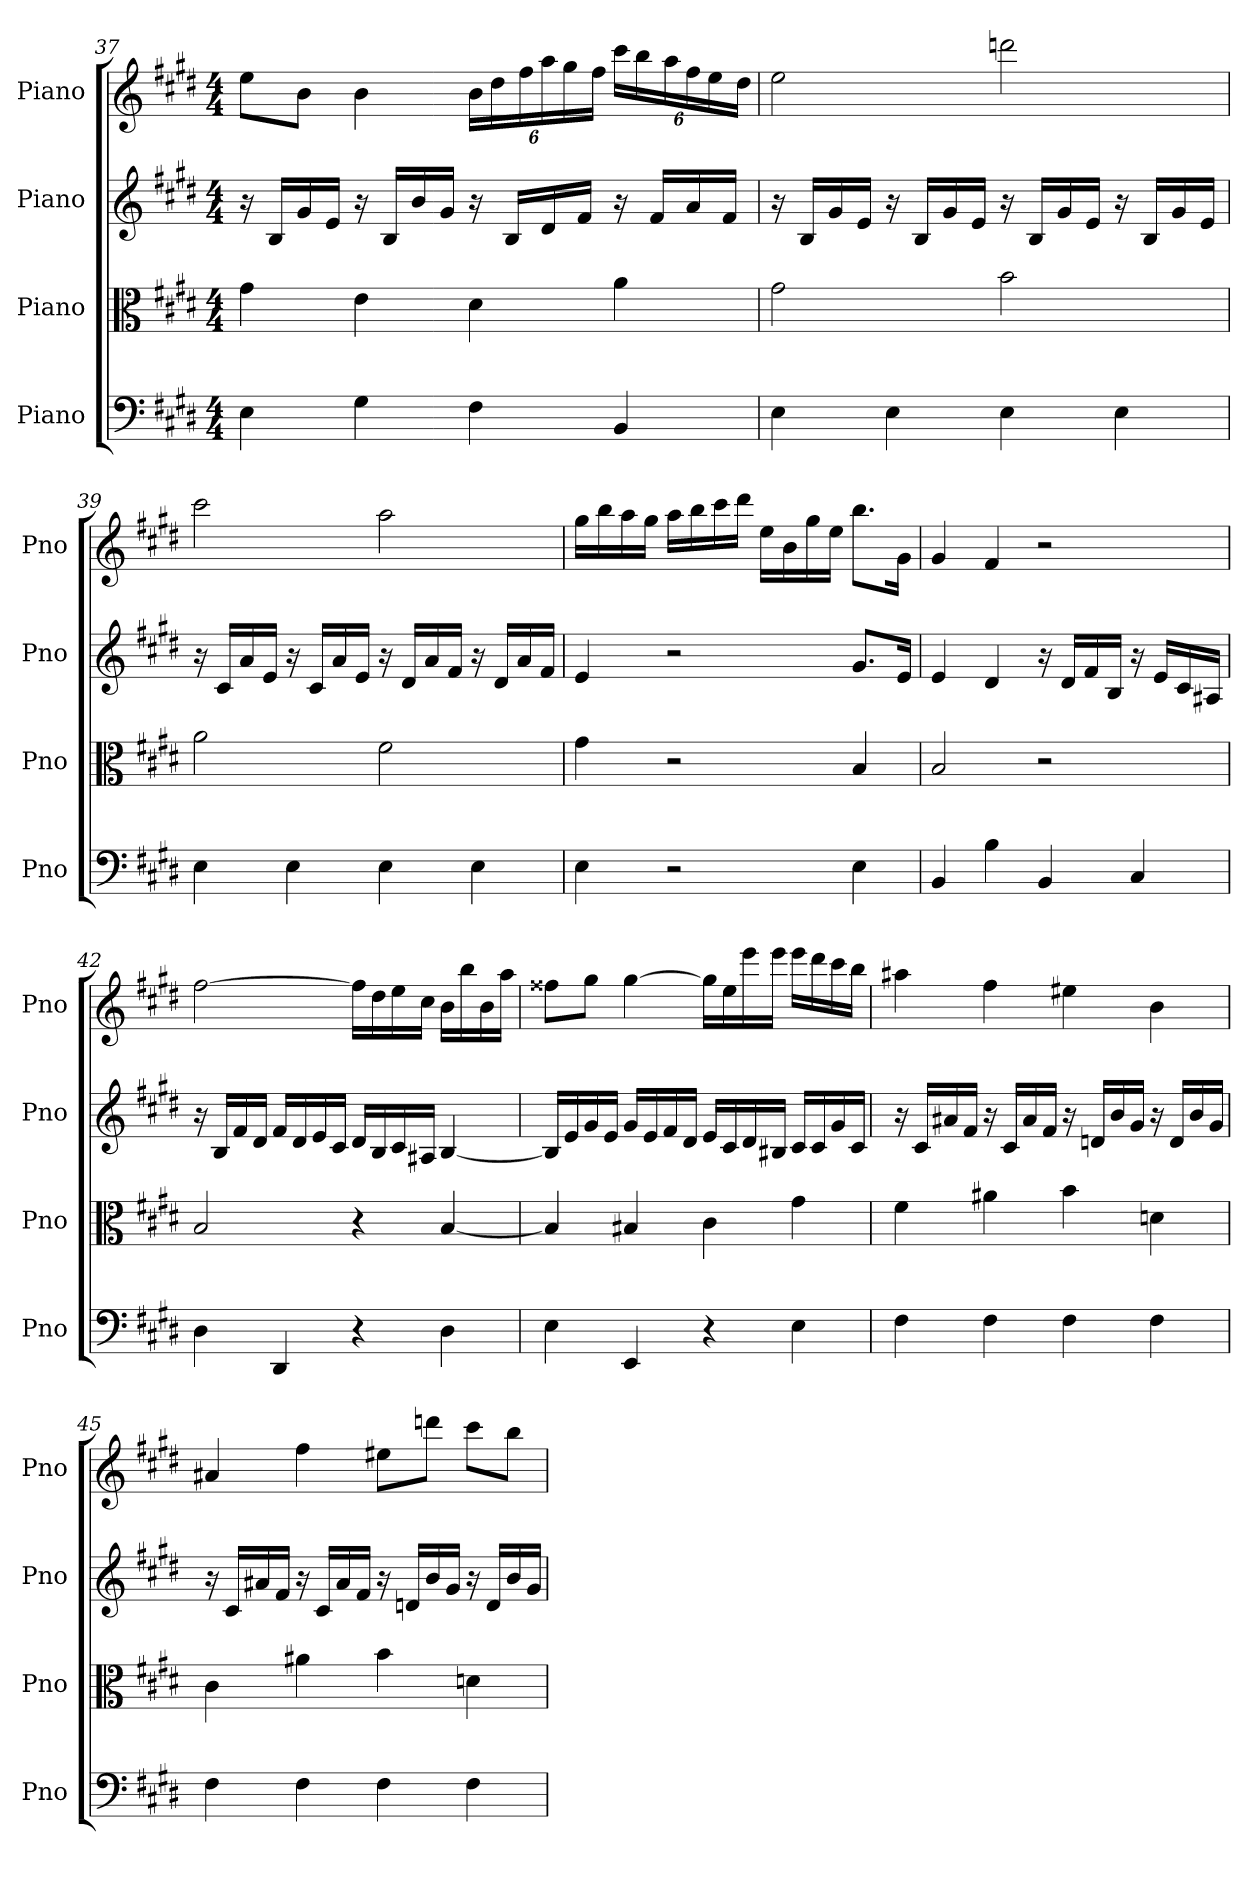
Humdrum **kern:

**kern	**kern	**kern	**kern
*part4	*part3	*part2	*part1
*staff4	*staff3	*staff2	*staff1
*I"Piano	*I"Piano	*I"Piano	*I"Piano
*I'Pno	*I'Pno	*I'Pno	*I'Pno
!!LO:LB:g=z
*clefF4	*clefC3	*clefG2	*clefG2
*k[f#c#g#d#]	*k[f#c#g#d#]	*k[f#c#g#d#]	*k[f#c#g#d#]
*M4/4	*M4/4	*M4/4	*M4/4
=37	=37	=37	=37
4E\	4g#\	16r	8ee\L
.	.	16B/LL	.
.	.	16g#/	8b\J
.	.	16e/JJ	.
4G#\	4e\	16r	4b\
.	.	16B/LL	.
.	.	16b/	.
.	.	16g#/JJ	.
*	*	*	*Xbrackettup
4F#\	4d#\	16r	24b\LL
.	.	.	24dd#\
.	.	16B/LL	.
.	.	.	24ff#\
.	.	16d#/	24aa\
.	.	.	24gg#\
.	.	16f#/JJ	.
.	.	.	24ff#\JJ
4BB/	4a\	16r	24ccc#\LL
.	.	.	24bb\
.	.	16f#/LL	.
.	.	.	24aa\
.	.	16a/	24ff#\
.	.	.	24ee\
.	.	16f#/JJ	.
.	.	.	24dd#\JJ
=38	=38	=38	=38
4E\	2g#\	16r	2ee\
.	.	16B/LL	.
.	.	16g#/	.
.	.	16e/JJ	.
4E\	.	16r	.
.	.	16B/LL	.
.	.	16g#/	.
.	.	16e/JJ	.
4E\	2b\	16r	2dddn\
.	.	16B/LL	.
.	.	16g#/	.
.	.	16e/JJ	.
4E\	.	16r	.
.	.	16B/LL	.
.	.	16g#/	.
.	.	16e/JJ	.
!!LO:PB:g=z
=39	=39	=39	=39
4E\	2a\	16r	2ccc#\
.	.	16c#/LL	.
.	.	16a/	.
.	.	16e/JJ	.
4E\	.	16r	.
.	.	16c#/LL	.
.	.	16a/	.
.	.	16e/JJ	.
4E\	2f#\	16r	2aa\
.	.	16d#/LL	.
.	.	16a/	.
.	.	16f#/JJ	.
4E\	.	16r	.
.	.	16d#/LL	.
.	.	16a/	.
.	.	16f#/JJ	.
=40	=40	=40	=40
4E\	4g#\	4e/	16gg#\LL
.	.	.	16bb\
.	.	.	16aa\
.	.	.	16gg#\JJ
2r	2r	2r	16aa\LL
.	.	.	16bb\
.	.	.	16ccc#\
.	.	.	16ddd#\JJ
.	.	.	16ee\LL
.	.	.	16b\
.	.	.	16gg#\
.	.	.	16ee\JJ
4E\	4B/	8.g#/L	8.bb\L
.	.	16e/Jk	16g#\Jk
=41	=41	=41	=41
4BB/	2B/	4e/	4g#/
4B\	.	4d#/	4f#/
4BB/	2r	16r	2r
.	.	16d#/LL	.
.	.	16f#/	.
.	.	16B/JJ	.
4C#/	.	16r	.
.	.	16e/LL	.
.	.	16c#/	.
.	.	16A#X/JJ	.
!!LO:LB:g=z
=42	=42	=42	=42
4D#\	2B/	16r	[2ff#\
.	.	16B/LL	.
.	.	16f#/	.
.	.	16d#/JJ	.
4DD#/	.	16f#/LL	.
.	.	16d#/	.
.	.	16e/	.
.	.	16c#/JJ	.
4r	4r	16d#/LL	16ff#\LL]
.	.	16B/	16dd#\
.	.	16c#/	16ee\
.	.	16A#X/JJ	16cc#\JJ
4D#\	[4B/	[4B/	16b\LL
.	.	.	16bb\
.	.	.	16b\
.	.	.	16aa\JJ
=43	=43	=43	=43
4E\	4B/]	16B/LL]	8ff##X\L
.	.	16e/	.
.	.	16g#/	8gg#\J
.	.	16e/JJ	.
4EE/	4B#X/	16g#/LL	[4gg#\
.	.	16e/	.
.	.	16f#/	.
.	.	16d#/JJ	.
4r	4c#\	16e/LL	16gg#\LL]
.	.	16c#/	16ee\
.	.	16d#/	16eee\
.	.	16B#X/JJ	16eee\JJ
4E\	4g#\	16c#/LL	16eee\LL
.	.	16c#/	16ddd#\
.	.	16g#/	16ccc#\
.	.	16c#/JJ	16bb\JJ
!!LO:LB:g=z
=44	=44	=44	=44
4F#\	4f#\	16r	4aa#X\
.	.	16c#/LL	.
.	.	16a#X/	.
.	.	16f#/JJ	.
4F#\	4a#X\	16r	4ff#\
.	.	16c#/LL	.
.	.	16a#/	.
.	.	16f#/JJ	.
4F#\	4b\	16r	4ee#X\
.	.	16dn/LL	.
.	.	16b/	.
.	.	16g#/JJ	.
4F#\	4dn\	16r	4b\
.	.	16d/LL	.
.	.	16b/	.
.	.	16g#/JJ	.
=45	=45	=45	=45
4F#\	4c#\	16r	4a#X/
.	.	16c#/LL	.
.	.	16a#X/	.
.	.	16f#/JJ	.
4F#\	4a#X\	16r	4ff#\
.	.	16c#/LL	.
.	.	16a#/	.
.	.	16f#/JJ	.
4F#\	4b\	16r	8ee#X\L
.	.	16dn/LL	.
.	.	16b/	8dddn\J
.	.	16g#/JJ	.
4F#\	4dn\	16r	8ccc#\L
.	.	16d/LL	.
.	.	16b/	8bb\J
.	.	16g#/JJ	.
=	=	=	=
*-	*-	*-	*-
